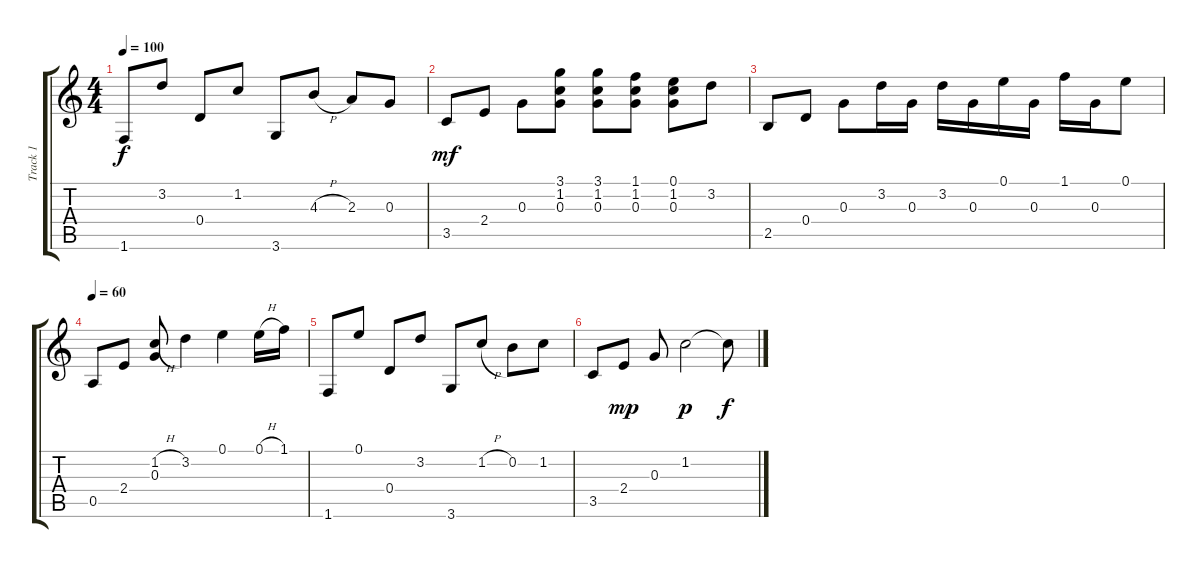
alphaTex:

\track ("Track 1" "Track 1") {instrument acousticguitarsteel}
\staff {score tabs}
\tuning (E4 B3 G3 D3 A2 E2) {hide}
\ts (4 4)
\tempo 100
\clef g2
\ks c
1.6.8{dy f} 3.2.8 0.4.8 1.2.8 3.6.8 4.3{h}.8 2.3.8 0.3.8 |
3.5.8{dy mf} 2.4.8 0.3.8 (3.1 1.2 0.3).8 (3.1 1.2 0.3).8 (1.1 1.2 0.3).8 (0.1 1.2 0.3).8 3.2.8 |
2.5.8 0.4.8 0.3.8 3.2.16 0.3.16 3.2.16 0.3.16 0.1.16 0.3.16 1.1.16 0.3.16 0.1.8 |
\tempo 60
0.5.8 2.4.8 (1.2{h} 0.3).8 3.2.4 0.1.4 0.1{h}.16 1.1.16 |
1.6.8 0.1.8 0.4.8 3.2.8 3.6.8 1.2{h}.8 0.2.8 1.2.8 |
3.5.8 2.4.8{dy mp} 0.3.8 1.2.2{dy p} 1.2{t}.8{dy f}
